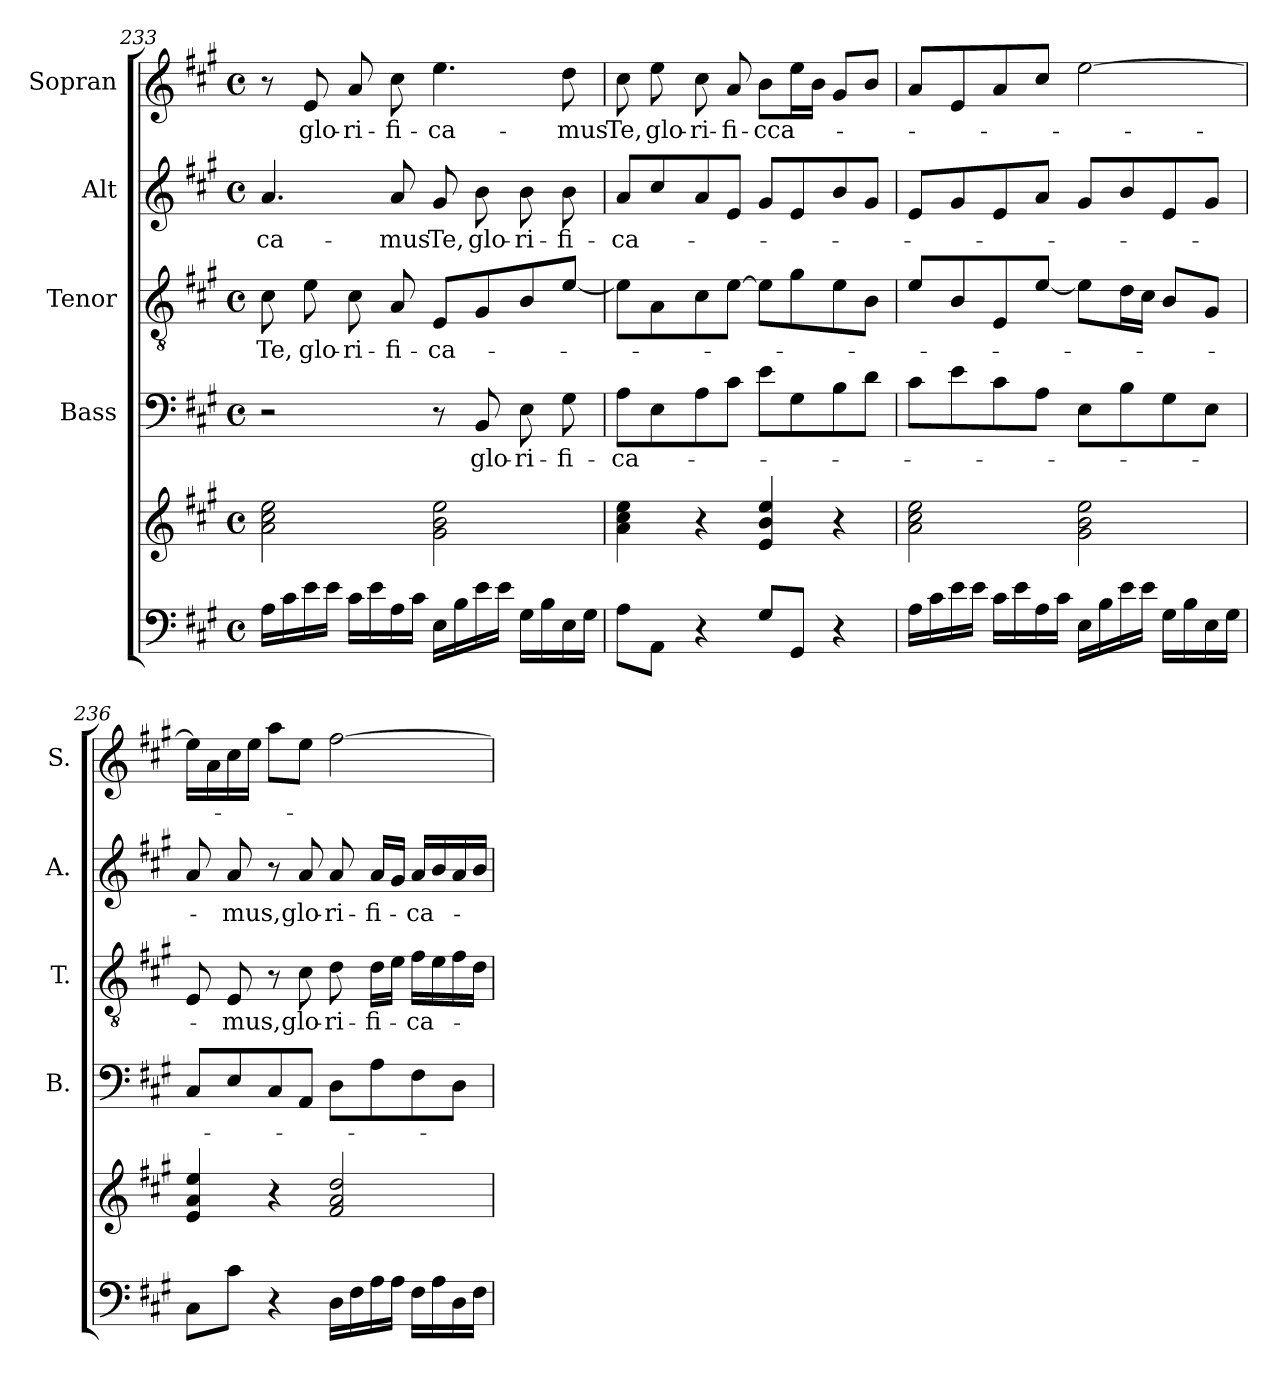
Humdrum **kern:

**kern	**kern	**kern	**text	**kern	**text	**kern	**text	**kern	**text
*part5	*part5	*part4	*part4	*part3	*part3	*part2	*part2	*part1	*part1
*staff6	*staff5	*staff4	*staff4	*staff3	*staff3	*staff2	*staff2	*staff1	*staff1
*	*	*I"Bass	*	*I"Tenor	*	*I"Alt	*	*I"Sopran	*
*	*	*I'B.	*	*I'T.	*	*I'A.	*	*I'S.	*
*clefF4	*clefG2	*clefF4	*	*clefGv2	*	*clefG2	*	*clefG2	*
*k[f#c#g#]	*k[f#c#g#]	*k[f#c#g#]	*	*k[f#c#g#]	*	*k[f#c#g#]	*	*k[f#c#g#]	*
*A:	*A:	*A:	*	*A:	*	*A:	*	*A:	*
*M4/4	*M4/4	*M4/4	*	*M4/4	*	*M4/4	*	*M4/4	*
*met(c)	*met(c)	*met(c)	*	*met(c)	*	*met(c)	*	*met(c)	*
=233	=233	=233	=233	=233	=233	=233	=233	=233	=233
!	!	!	!	!	!LO:LY:b	!	!LO:LY:b	!	!
16A\LL	2a\ 2cc#\ 2ee\	2r	.	8c#\	Te,	4.a/	-ca-	8r	.
16c#\	.	.	.	.	.	.	.	.	.
!	!	!	!	!	!LO:LY:b	!	!	!	!LO:LY:b
16e\	.	.	.	8e\	glo-	.	.	8e/	glo-
16e\JJ	.	.	.	.	.	.	.	.	.
!	!	!	!	!	!LO:LY:b	!	!	!	!LO:LY:b
16c#\LL	.	.	.	8c#\	-ri-	.	.	8a/	-ri-
16e\	.	.	.	.	.	.	.	.	.
!	!	!	!	!	!LO:LY:b	!	!LO:LY:b	!	!LO:LY:b
16A\	.	.	.	8A/	-fi-	8a/	-mus	8cc#\	-fi-
16c#\JJ	.	.	.	.	.	.	.	.	.
!	!	!	!	!	!LO:LY:b	!	!LO:LY:b	!	!LO:LY:b
16E\LL	2g#\ 2b\ 2ee\	8r	.	8E/L	-ca-	8g#/	Te,	4.ee\	-ca-
16B\	.	.	.	.	.	.	.	.	.
!	!	!	!LO:LY:b	!	!	!	!LO:LY:b	!	!
16e\	.	8BB/	glo-	8G#/	.	8b\	glo-	.	.
16e\JJ	.	.	.	.	.	.	.	.	.
!	!	!	!LO:LY:b	!	!	!	!LO:LY:b	!	!
16G#\LL	.	8E\	-ri-	8B/	.	8b\	-ri-	.	.
16B\	.	.	.	.	.	.	.	.	.
!	!	!	!LO:LY:b	!	!	!	!LO:LY:b	!	!LO:LY:b
16E\	.	8G#\	-fi-	[8e/J	.	8b\	-fi-	8dd\	-mus
16G#\JJ	.	.	.	.	.	.	.	.	.
=234	=234	=234	=234	=234	=234	=234	=234	=234	=234
!	!	!	!LO:LY:b	!	!	!	!LO:LY:b	!	!LO:LY:b
8A\L	4a\ 4cc#\ 4ee\	8A\L	-ca-	8e\L]	.	8a/L	-ca-	8cc#\	Te,
!	!	!	!	!	!	!	!	!	!LO:LY:b
8AA\J	.	8E\	.	8A\	.	8cc#/	.	8ee\	glo-
!	!	!	!	!	!	!	!	!	!LO:LY:b
4r	4r	8A\	.	8c#\	.	8a/	.	8cc#\	-ri-
!	!	!	!	!	!	!	!	!	!LO:LY:b
.	.	8c#\J	.	[8e\J	.	8e/J	.	8a/	-fi-
!	!	!	!	!	!	!	!	!	!LO:LY:b
8G#/L	4e/ 4b/ 4ee/	8e\L	.	8e\L]	.	8g#/L	.	8b\L	-cca-
8GG#/J	.	8G#\	.	8g#\	.	8e/	.	16ee\L	.
.	.	.	.	.	.	.	.	16b\JJ	.
4r	4r	8B\	.	8e\	.	8b/	.	8g#/L	.
.	.	8d\J	.	8B\J	.	8g#/J	.	8b/J	.
!!LO:LB:g=z
=235	=235	=235	=235	=235	=235	=235	=235	=235	=235
16A\LL	2a\ 2cc#\ 2ee\	8c#\L	.	8e/L	.	8e/L	.	8a/L	.
16c#\	.	.	.	.	.	.	.	.	.
16e\	.	8e\	.	8B/	.	8g#/	.	8e/	.
16e\JJ	.	.	.	.	.	.	.	.	.
16c#\LL	.	8c#\	.	8E/	.	8e/	.	8a/	.
16e\	.	.	.	.	.	.	.	.	.
16A\	.	8A\J	.	[8e/J	.	8a/J	.	8cc#/J	.
16c#\JJ	.	.	.	.	.	.	.	.	.
16E\LL	2g#\ 2b\ 2ee\	8E\L	.	8e\L]	.	8g#/L	.	[2ee\	.
16B\	.	.	.	.	.	.	.	.	.
16e\	.	8B\	.	16d\L	.	8b/	.	.	.
16e\JJ	.	.	.	16c#\JJ	.	.	.	.	.
16G#\LL	.	8G#\	.	8B/L	.	8e/	.	.	.
16B\	.	.	.	.	.	.	.	.	.
16E\	.	8E\J	.	8G#/J	.	8g#/J	.	.	.
16G#\JJ	.	.	.	.	.	.	.	.	.
=236	=236	=236	=236	=236	=236	=236	=236	=236	=236
8C#\L	4e/ 4a/ 4ee/	8C#/L	.	8E/	.	8a/	.	16ee\LL]	.
.	.	.	.	.	.	.	.	16a\	.
!	!	!	!	!	!LO:LY:b	!	!LO:LY:b	!	!
8c#\J	.	8E/	.	8E/	-mus,	8a/	-mus,	16cc#\	.
.	.	.	.	.	.	.	.	16ee\JJ	.
4r	4r	8C#/	.	8r	.	8r	.	8aa\L	.
!	!	!	!	!	!LO:LY:b	!	!LO:LY:b	!	!
.	.	8AA/J	.	8c#\	glo-	8a/	glo-	8ee\J	.
!	!	!	!	!	!LO:LY:b	!	!LO:LY:b	!	!
16D\LL	2f#/ 2a/ 2dd/	8D\L	.	8d\	-ri-	8a/	-ri-	[2ff#\	.
16F#\	.	.	.	.	.	.	.	.	.
!	!	!	!	!	!LO:LY:b	!	!LO:LY:b	!	!
16A\	.	8A\	.	16d\LL	-fi-	16a/LL	-fi-	.	.
16A\JJ	.	.	.	16e\JJ	.	16g#/JJ	.	.	.
!	!	!	!	!	!LO:LY:b	!	!LO:LY:b	!	!
16F#\LL	.	8F#\	.	16f#\LL	-ca-	16a/LL	-ca-	.	.
16A\	.	.	.	16e\	.	16b/	.	.	.
16D\	.	8D\J	.	16f#\	.	16a/	.	.	.
16F#\JJ	.	.	.	16d\JJ	.	16b/JJ	.	.	.
=	=	=	=	=	=	=	=	=	=
*-	*-	*-	*-	*-	*-	*-	*-	*-	*-
